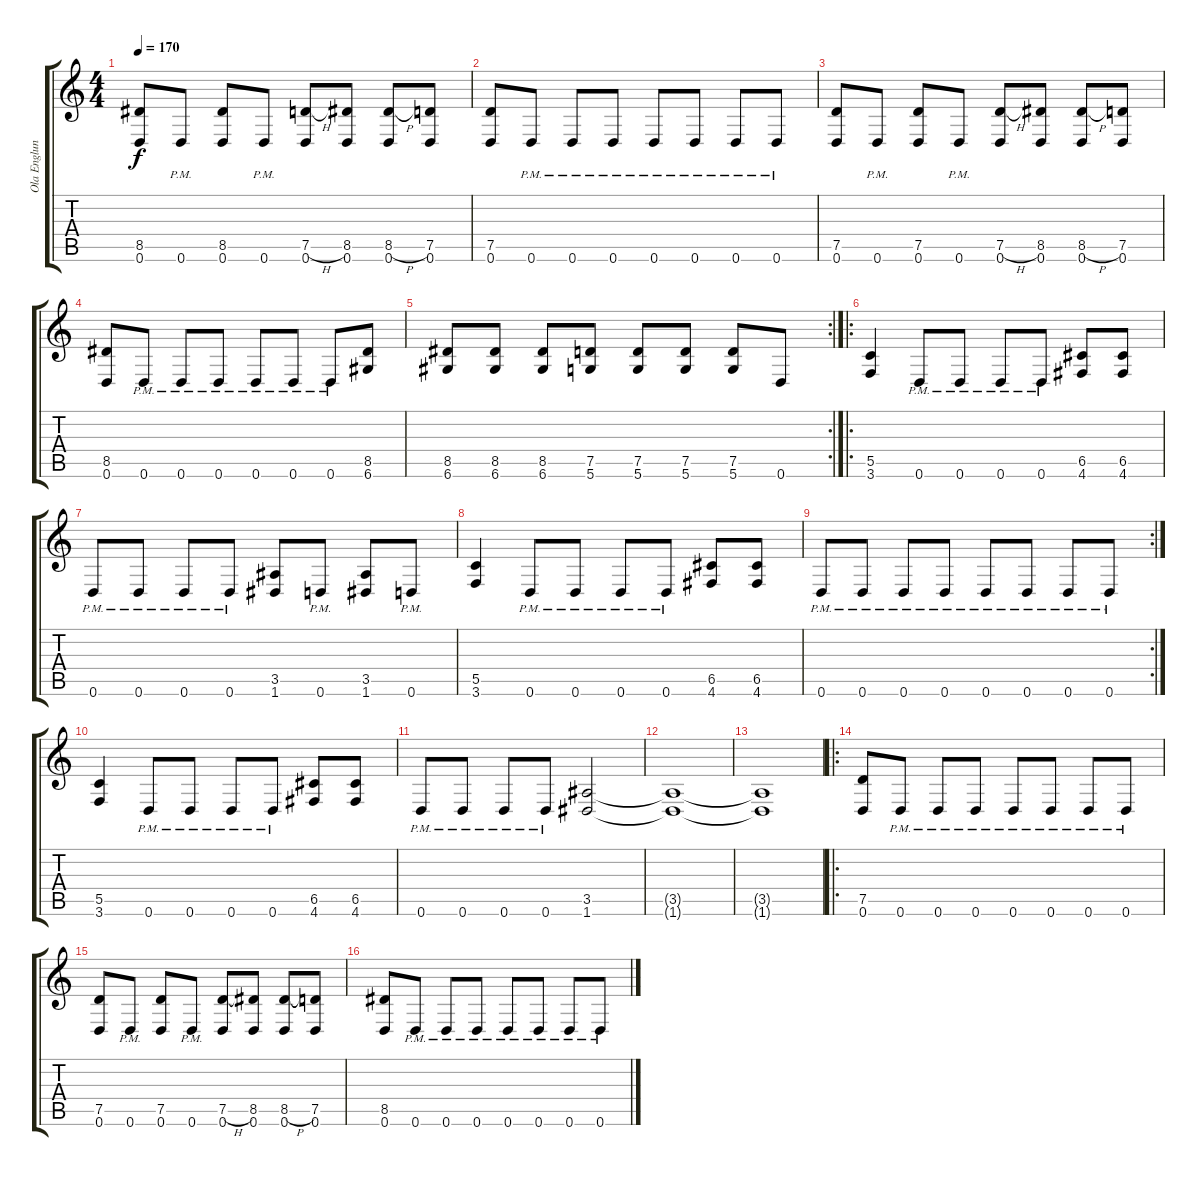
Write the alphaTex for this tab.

\track ("Ola Englund" "Ola Englun") {instrument distortionguitar}
\staff {score tabs}
\tuning (D4 A3 F3 C3 G2 D2) {hide}
\ts (4 4)
\tempo 170
\clef g2
\ks c
(8.5 0.6).8{dy f} 0.6{pm}.8 (8.5 0.6).8 0.6{pm}.8 (7.5{h} 0.6).8 (8.5 0.6).8 (8.5{h} 0.6).8 (7.5 0.6).8 |
(7.5 0.6).8 0.6{pm}.8 0.6{pm}.8 0.6{pm}.8 0.6{pm}.8 0.6{pm}.8 0.6{pm}.8 0.6{pm}.8 |
(7.5 0.6).8 0.6{pm}.8 (7.5 0.6).8 0.6{pm}.8 (7.5{h} 0.6).8 (8.5 0.6).8 (8.5{h} 0.6).8 (7.5 0.6).8 |
(8.5 0.6).8 0.6{pm}.8 0.6{pm}.8 0.6{pm}.8 0.6{pm}.8 0.6{pm}.8 0.6{pm}.8 (8.5 6.6).8 |
\rc 2
(8.5 6.6).8 (8.5 6.6).8 (8.5 6.6).8 (7.5 5.6).8 (7.5 5.6).8 (7.5 5.6).8 (7.5 5.6).8 0.6.8 |
\ro
(5.5 3.6).4 0.6{pm}.8 0.6{pm}.8 0.6{pm}.8 0.6{pm}.8 (6.5 4.6).8 (6.5 4.6).8 |
0.6{pm}.8 0.6{pm}.8 0.6{pm}.8 0.6{pm}.8 (3.5 1.6).8 0.6{pm}.8 (3.5 1.6).8 0.6{pm}.8 |
(5.5 3.6).4 0.6{pm}.8 0.6{pm}.8 0.6{pm}.8 0.6{pm}.8 (6.5 4.6).8 (6.5 4.6).8 |
\rc 2
0.6{pm}.8 0.6{pm}.8 0.6{pm}.8 0.6{pm}.8 0.6{pm}.8 0.6{pm}.8 0.6{pm}.8 0.6{pm}.8 |
(5.5 3.6).4 0.6{pm}.8 0.6{pm}.8 0.6{pm}.8 0.6{pm}.8 (6.5 4.6).8 (6.5 4.6).8 |
0.6{pm}.8 0.6{pm}.8 0.6{pm}.8 0.6{pm}.8 (3.5 1.6).2 |
(3.5{t} 1.6{t}).1 |
(3.5{t} 1.6{t}).1 |
\ro
(7.5 0.6).8 0.6{pm}.8 0.6{pm}.8 0.6{pm}.8 0.6{pm}.8 0.6{pm}.8 0.6{pm}.8 0.6{pm}.8 |
(7.5 0.6).8 0.6{pm}.8 (7.5 0.6).8 0.6{pm}.8 (7.5{h} 0.6).8 (8.5 0.6).8 (8.5{h} 0.6).8 (7.5 0.6).8 |
(8.5 0.6).8 0.6{pm}.8 0.6{pm}.8 0.6{pm}.8 0.6{pm}.8 0.6{pm}.8 0.6{pm}.8 0.6{pm}.8
